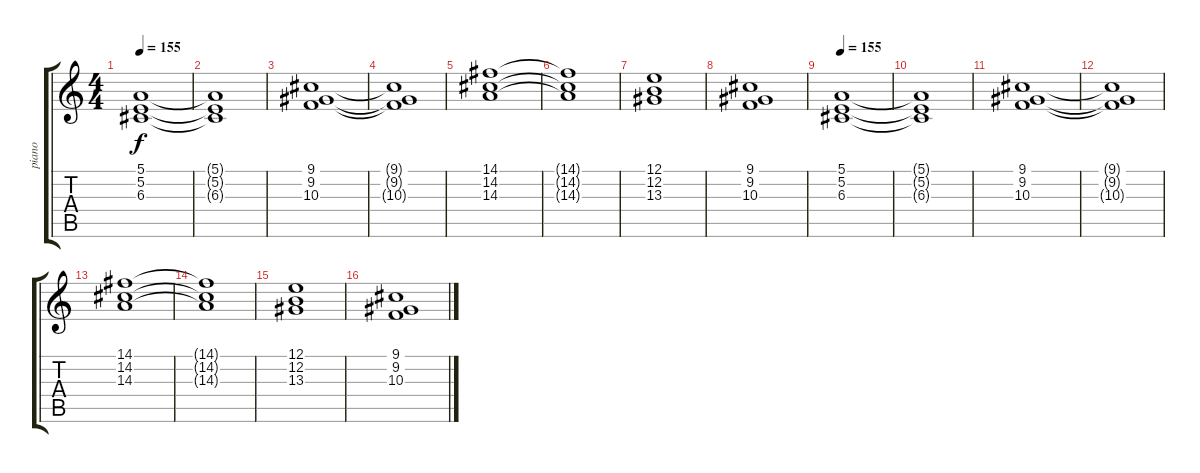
\track ("piano" "piano") {instrument electricgrandpiano}
\staff {score tabs}
\tuning (E4 B3 G3 D3 A2 E2) {hide}
\ts (4 4)
\tempo 155
\clef g2
\ks c
(5.1 5.2 6.3).1{dy f volume 14 instrument drawbarorgan} |
(5.1{t} 5.2{t} 6.3{t}).1 |
(9.1 9.2 10.3).1 |
(9.1{t} 9.2{t} 10.3{t}).1 |
(14.1 14.2 14.3).1 |
(14.1{t} 14.2{t} 14.3{t}).1 |
(12.1 12.2 13.3).1 |
(9.1 9.2 10.3).1 |
\tempo 155
(5.1 5.2 6.3).1{volume 14 instrument drawbarorgan} |
(5.1{t} 5.2{t} 6.3{t}).1 |
(9.1 9.2 10.3).1 |
(9.1{t} 9.2{t} 10.3{t}).1 |
(14.1 14.2 14.3).1 |
(14.1{t} 14.2{t} 14.3{t}).1 |
(12.1 12.2 13.3).1 |
(9.1 9.2 10.3).1
